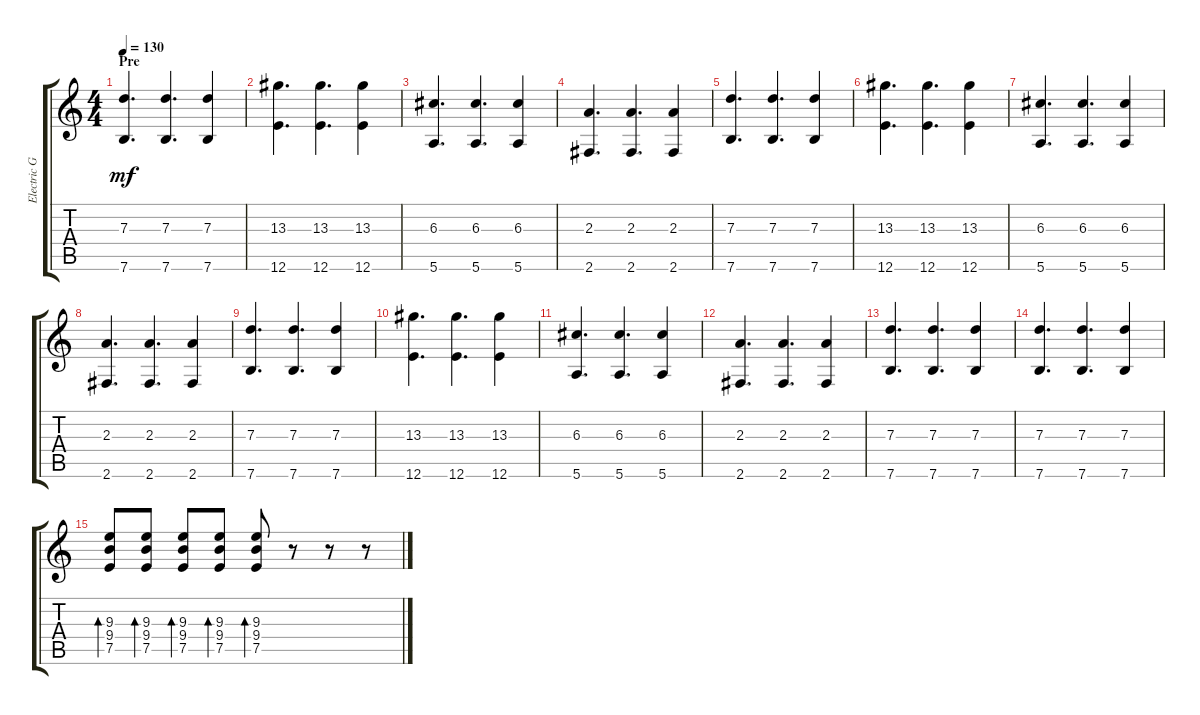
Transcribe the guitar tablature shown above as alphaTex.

\track ("Electric Guitar" "Electric G") {instrument electricguitarclean}
\staff {score tabs}
\tuning (E4 B3 G3 D3 A2 E2) {hide}
\ts (4 4)
\section ("" "Pre")
\tempo 130
\clef g2
\ks c
(7.3 7.6).4{d dy mf} (7.3 7.6).4{d} (7.3 7.6).4 |
(13.3 12.6).4{d} (13.3 12.6).4{d} (13.3 12.6).4 |
(6.3 5.6).4{d} (6.3 5.6).4{d} (6.3 5.6).4 |
(2.3 2.6).4{d} (2.3 2.6).4{d} (2.3 2.6).4 |
(7.3 7.6).4{d} (7.3 7.6).4{d} (7.3 7.6).4 |
(13.3 12.6).4{d} (13.3 12.6).4{d} (13.3 12.6).4 |
(6.3 5.6).4{d} (6.3 5.6).4{d} (6.3 5.6).4 |
(2.3 2.6).4{d} (2.3 2.6).4{d} (2.3 2.6).4 |
(7.3 7.6).4{d} (7.3 7.6).4{d} (7.3 7.6).4 |
(13.3 12.6).4{d} (13.3 12.6).4{d} (13.3 12.6).4 |
(6.3 5.6).4{d} (6.3 5.6).4{d} (6.3 5.6).4 |
(2.3 2.6).4{d} (2.3 2.6).4{d} (2.3 2.6).4 |
(7.3 7.6).4{d} (7.3 7.6).4{d} (7.3 7.6).4 |
(7.3 7.6).4{d} (7.3 7.6).4{d} (7.3 7.6).4 |
(9.3 9.4 7.5).8{bd 30} (9.3 9.4 7.5).8{bd 30} (9.3 9.4 7.5).8{bd 30} (9.3 9.4 7.5).8{bd 30} (9.3 9.4 7.5).8{bd 30} r.8 r.8 r.8
